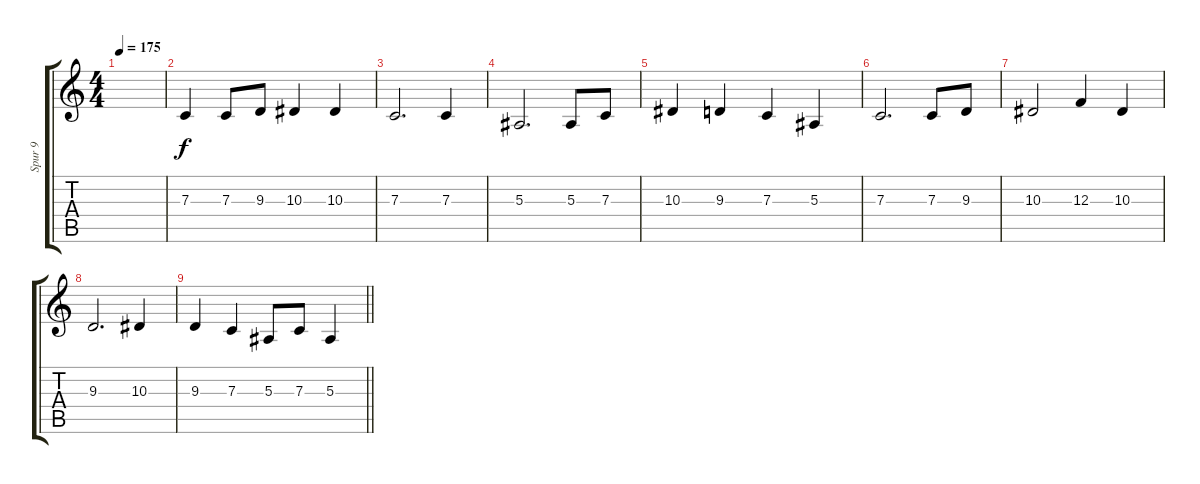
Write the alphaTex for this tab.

\track ("Spur 9" "Spur 9") {instrument choiraahs}
\staff {score tabs}
\tuning (D4 A3 F3 C3 G2 D2) {hide}
\ts (4 4)
\tempo 175
\clef g2
\ks c
|
7.3.4 7.3.8 9.3.8 10.3.4 10.3.4 |
7.3.2{d} 7.3.4 |
5.3.2{d} 5.3.8 7.3.8 |
10.3.4 9.3.4 7.3.4 5.3.4 |
7.3.2{d} 7.3.8 9.3.8 |
10.3.2 12.3.4 10.3.4 |
9.3.2{d} 10.3.4 |
\barLineRight lightlight
9.3.4 7.3.4 5.3.8 7.3.8 5.3.4
